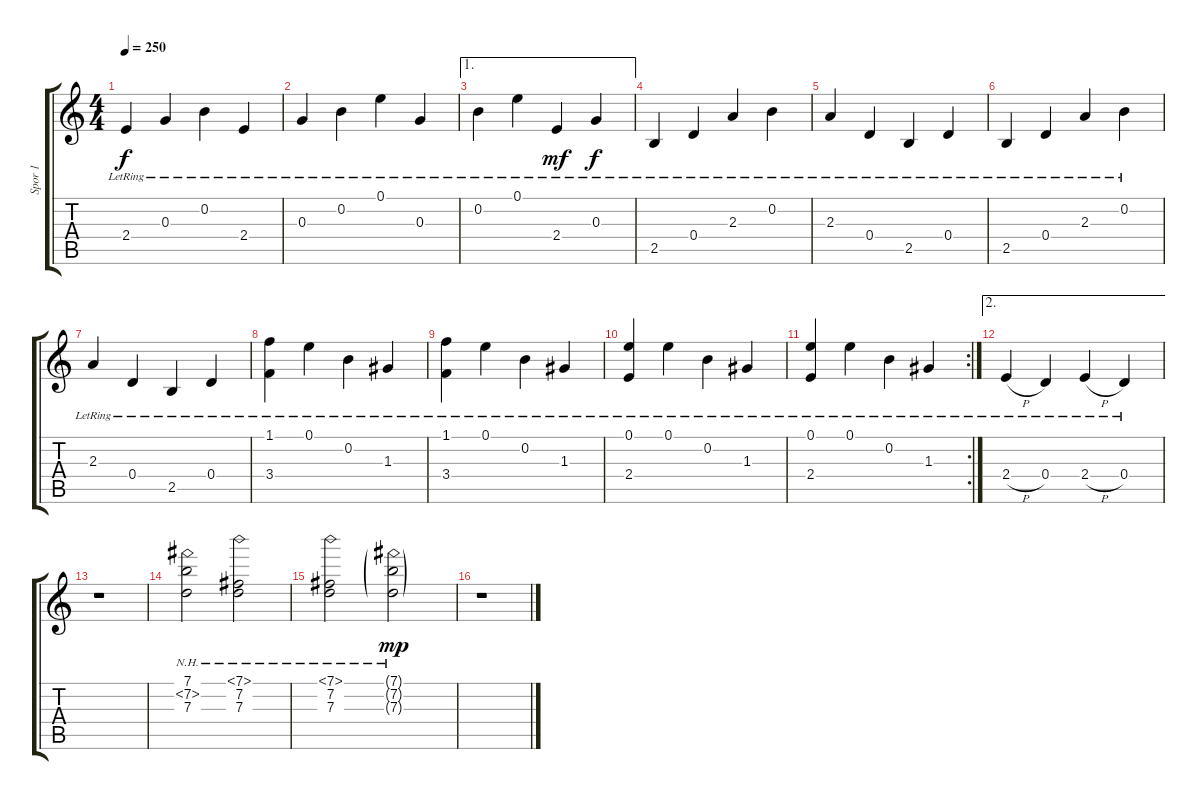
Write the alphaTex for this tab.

\track ("Spor 1" "Spor 1") {instrument acousticguitarsteel}
\staff {score tabs}
\tuning (E4 B3 G3 D3 A2 E2) {hide}
\ts (4 4)
\tempo 250
\clef g2
\ks c
2.4{lr}.4{dy f} 0.3{lr}.4 0.2{lr}.4 2.4{lr}.4 |
0.3{lr}.4 0.2{lr}.4 0.1{lr}.4 0.3{lr}.4 |
\ae 1
0.2{lr}.4 0.1{lr}.4 2.4{lr}.4{dy mf} 0.3{lr}.4{dy f} |
2.5{lr}.4 0.4{lr}.4 2.3{lr}.4 0.2{lr}.4 |
2.3{lr}.4 0.4{lr}.4 2.5{lr}.4 0.4{lr}.4 |
2.5{lr}.4 0.4{lr}.4 2.3{lr}.4 0.2{lr}.4 |
2.3{lr}.4 0.4{lr}.4 2.5{lr}.4 0.4{lr}.4 |
(1.1{lr} 3.4{lr}).4 0.1{lr}.4 0.2{lr}.4 1.3{lr}.4 |
(1.1{lr} 3.4{lr}).4 0.1{lr}.4 0.2{lr}.4 1.3{lr}.4 |
(0.1{lr} 2.4{lr}).4 0.1{lr}.4 0.2{lr}.4 1.3{lr}.4 |
\rc 2
(0.1{lr} 2.4{lr}).4 0.1{lr}.4 0.2{lr}.4 1.3{lr}.4 |
\ae 2
2.4{h lr}.4 0.4{lr}.4 2.4{h lr}.4 0.4{lr}.4 |
r.1 |
(7.1 7.2{nh} 7.3).2 (7.1{nh} 7.2 7.3).2 |
(7.1{nh} 7.2 7.3).2 (7.1{g} 7.2{nh g} 7.3{g}).2{dy mp} |
r.1
